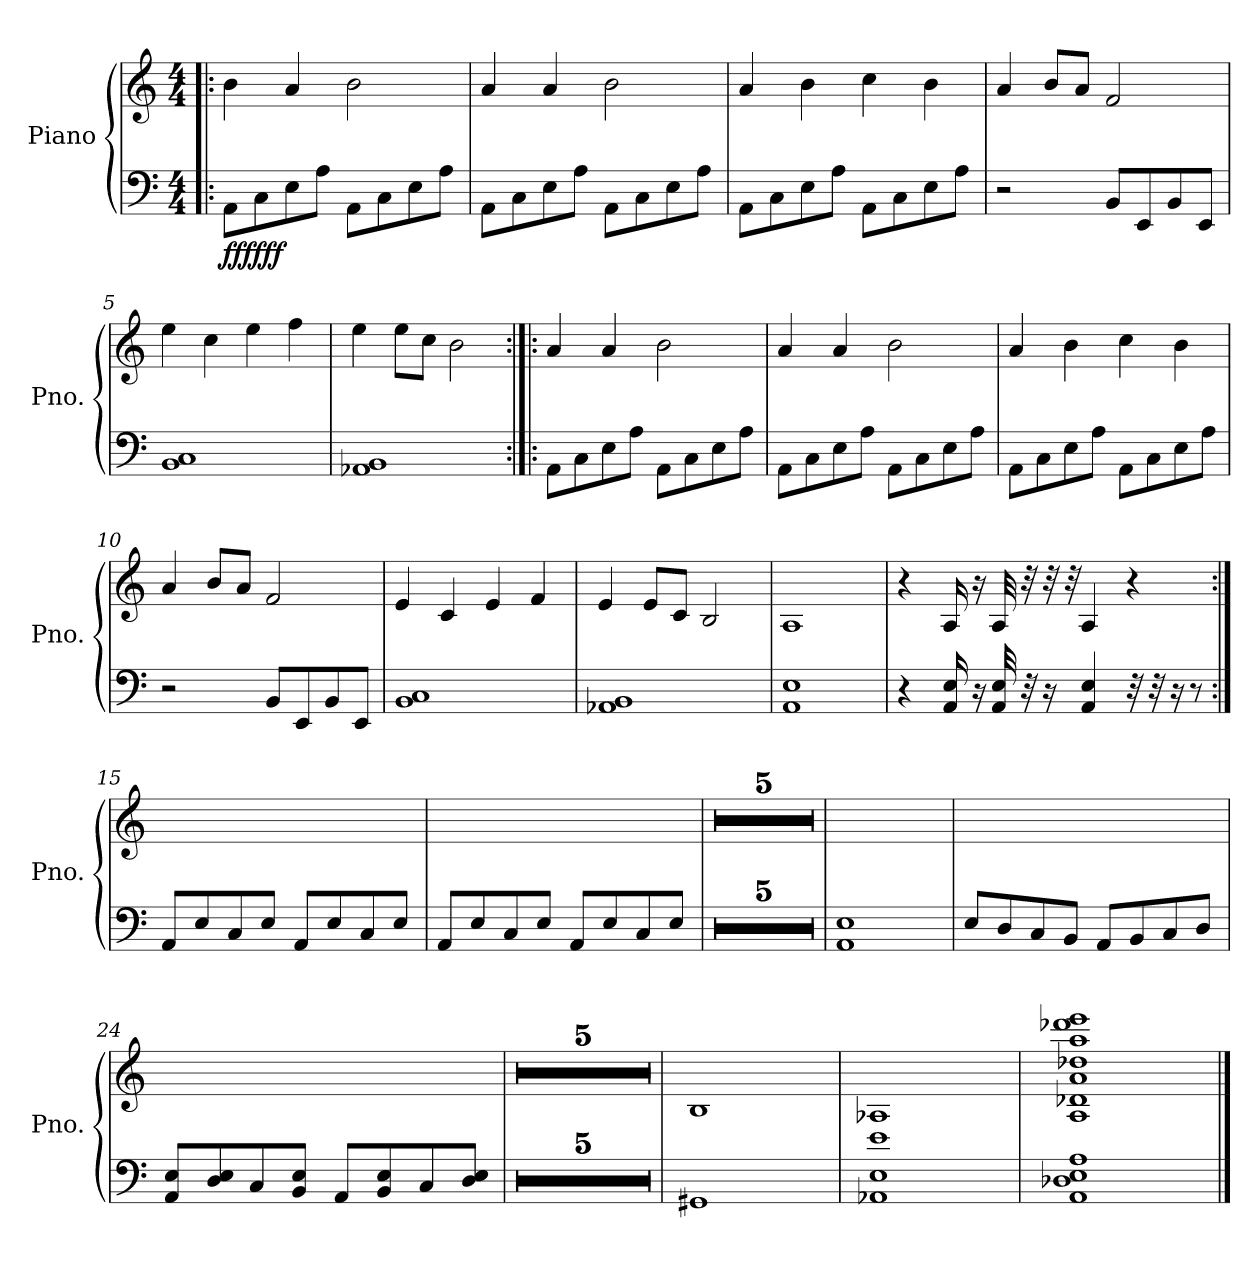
**kern	**kern	**dynam
*part1	*part1	*part1
*staff2	*staff1	*staff1/2
*I"Piano	*	*
*I'Pno.	*	*
*clefF4	*clefG2	*
*k[]	*k[]	*
*M4/4	*M4/4	*
=1!|:	=1!|:	=1!|:
!	!	!LO:DY:b=2
8AA\L	4b\	ffffff
8C\	.	.
8E\	4a/	.
8A\J	.	.
8AA\L	2b\	.
8C\	.	.
8E\	.	.
8A\J	.	.
=2	=2	=2
8AA\L	4a/	.
8C\	.	.
8E\	4a/	.
8A\J	.	.
8AA\L	2b\	.
8C\	.	.
8E\	.	.
8A\J	.	.
=3	=3	=3
8AA\L	4a/	.
8C\	.	.
8E\	4b\	.
8A\J	.	.
8AA\L	4cc\	.
8C\	.	.
8E\	4b\	.
8A\J	.	.
=4	=4	=4
2r	4a/	.
.	8b/L	.
.	8a/J	.
8BB/L	2f/	.
8EE/	.	.
8BB/	.	.
8EE/J	.	.
=5	=5	=5
1BB 1C	4ee\	.
.	4cc\	.
.	4ee\	.
.	4ff\	.
!!LO:LB:g=z
=6	=6	=6
1AA-X 1BB	4ee\	.
.	8ee\L	.
.	8cc\J	.
.	2b\	.
=7:|!|:	=7:|!|:	=7:|!|:
8AA\L	4a/	.
8C\	.	.
8E\	4a/	.
8A\J	.	.
8AA\L	2b\	.
8C\	.	.
8E\	.	.
8A\J	.	.
=8	=8	=8
8AA\L	4a/	.
8C\	.	.
8E\	4a/	.
8A\J	.	.
8AA\L	2b\	.
8C\	.	.
8E\	.	.
8A\J	.	.
=9	=9	=9
8AA\L	4a/	.
8C\	.	.
8E\	4b\	.
8A\J	.	.
8AA\L	4cc\	.
8C\	.	.
8E\	4b\	.
8A\J	.	.
=10	=10	=10
2r	4a/	.
.	8b/L	.
.	8a/J	.
8BB/L	2f/	.
8EE/	.	.
8BB/	.	.
8EE/J	.	.
=11	=11	=11
1BB 1C	4e/	.
.	4c/	.
.	4e/	.
.	4f/	.
!!LO:LB:g=z
=12	=12	=12
1AA-X 1BB	4e/	.
.	8e/L	.
.	8c/J	.
.	2B/	.
=13	=13	=13
1AA 1E	1A	.
=14	=14	=14
4r	4r	.
16AA/ 16E/	16A/	.
16r	16r	.
32AA/ 32E/	32A/	.
32r	32r	.
16r	32r	.
.	32r	.
4AA/ 4E/	4A/	.
32r	4r	.
32r	.	.
16r	.	.
8r	.	.
=15:|!	=15:|!	=15:|!
8AA/L	1ryy	.
8E/	.	.
8C/	.	.
8E/J	.	.
8AA/L	.	.
8E/	.	.
8C/	.	.
8E/J	.	.
=16	=16	=16
8AA/L	1ryy	.
8E/	.	.
8C/	.	.
8E/J	.	.
8AA/L	.	.
8E/	.	.
8C/	.	.
8E/J	.	.
=17	=17	=17
1r	1r	.
=18	=18	=18
1r	1r	.
!!LO:LB:g=z
=19	=19	=19
1r	1r	.
=20	=20	=20
1r	1r	.
=21	=21	=21
1r	1r	.
=22	=22	=22
1AA 1E	1ryy	.
=23	=23	=23
8E/L	1ryy	.
8D/	.	.
8C/	.	.
8BB/J	.	.
8AA/L	.	.
8BB/	.	.
8C/	.	.
8D/J	.	.
=24	=24	=24
8AA/ 8E/L	1ryy	.
8D/ 8E/	.	.
8C/	.	.
8BB/ 8E/J	.	.
8AA/L	.	.
8BB/ 8E/	.	.
8C/	.	.
8D/ 8E/J	.	.
=25	=25	=25
1r	1r	.
=26	=26	=26
1r	1r	.
=27	=27	=27
1r	1r	.
=28	=28	=28
1r	1r	.
=29	=29	=29
1r	1r	.
!!LO:LB:g=z
=30	=30	=30
1GG#X	1B	.
=31	=31	=31
1AA-X 1E 1e	1A-X	.
=32	=32	=32
1AA 1D-X 1E 1A	1A 1d-X 1a 1dd-X 1aa 1ddd-X 1eee	.
==	==	==
*-	*-	*-
